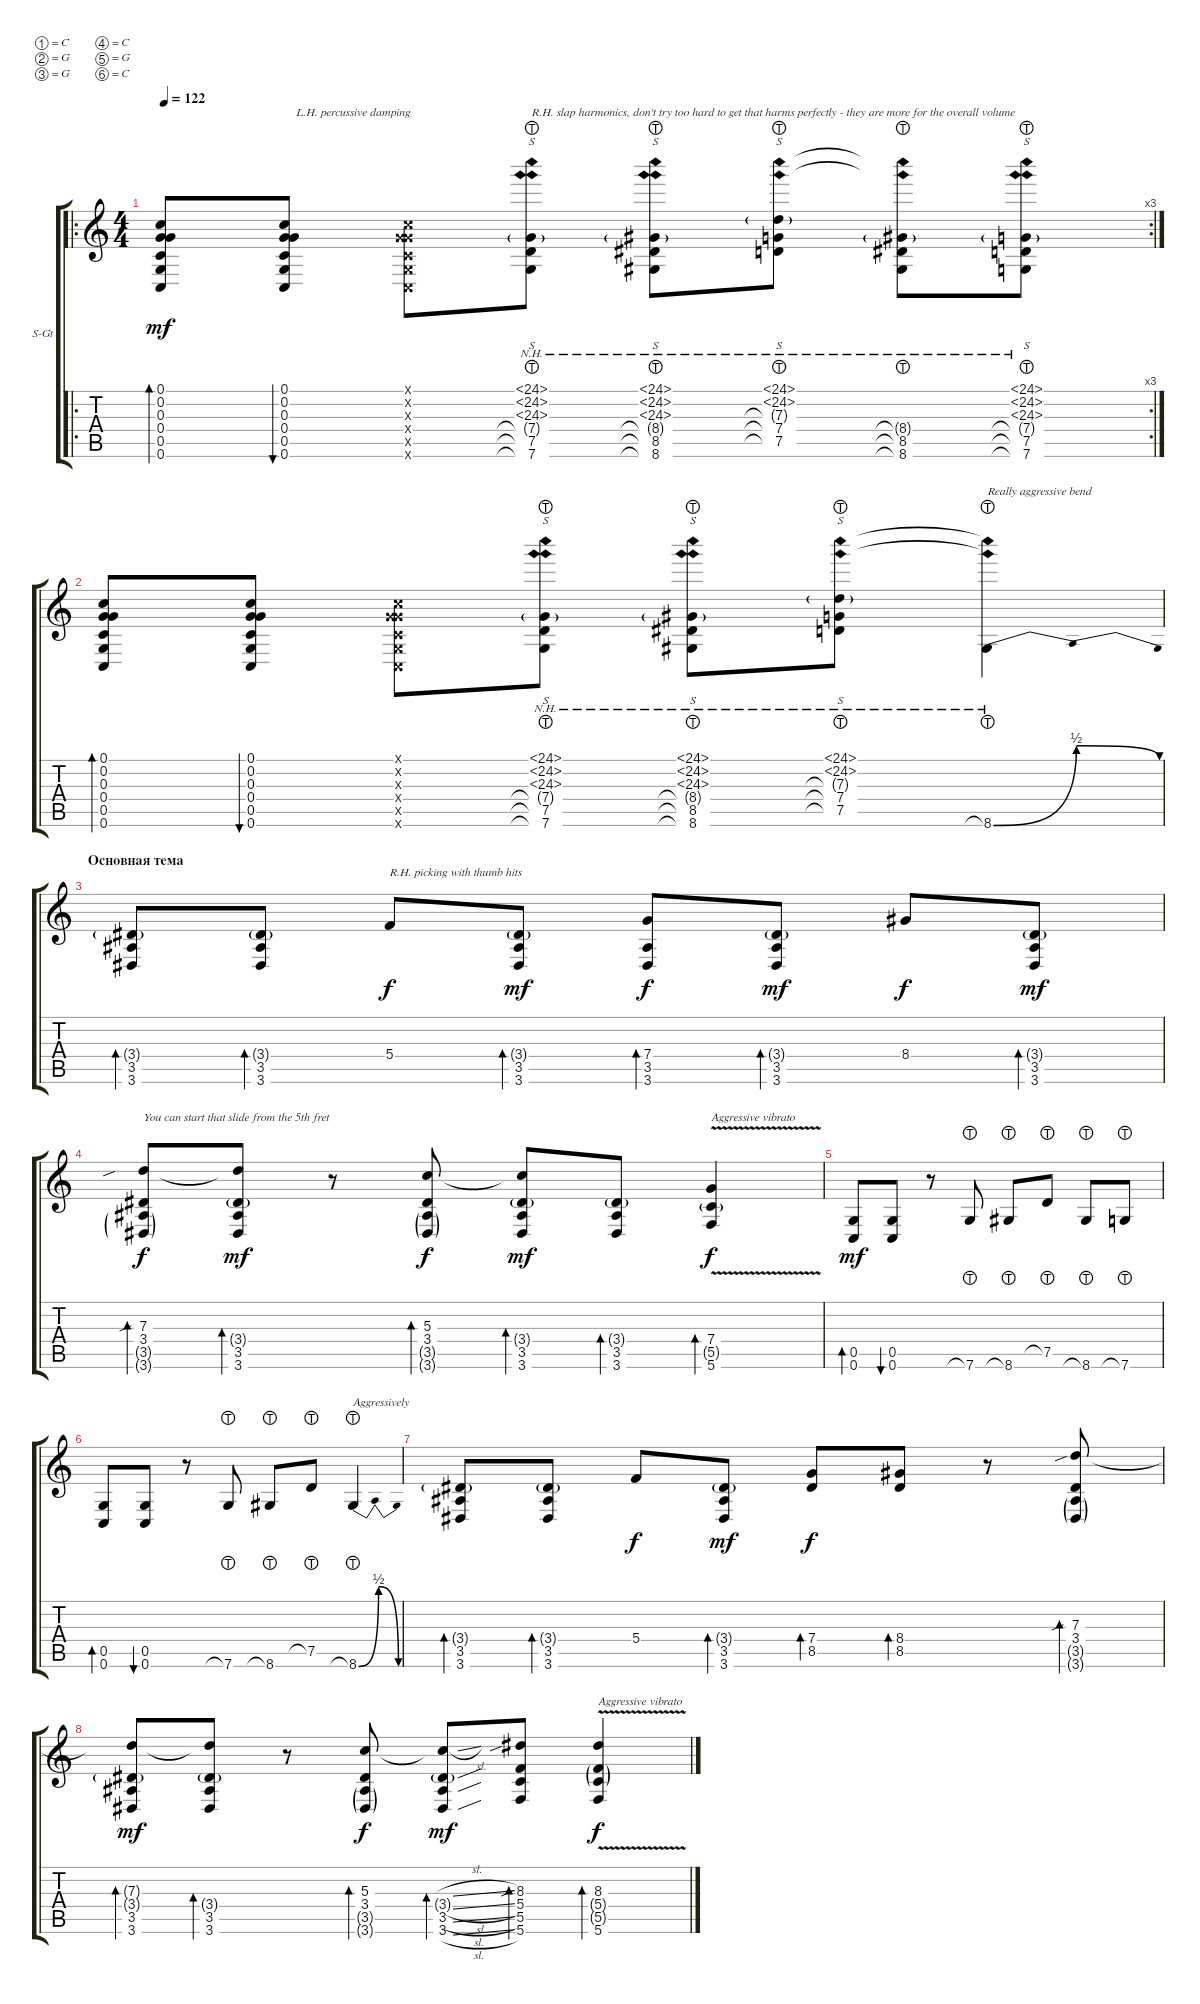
\defaultSystemsLayout 4
\bracketExtendMode groupsimilarinstruments
\firstSystemTrackNameOrientation horizontal
\otherSystemsTrackNameOrientation horizontal
\track ("Steel Guitar" "S-Gt") {instrument acousticguitarsteel}
\staff {score tabs}
\tuning (C4 G3 G3 C3 G2 C2)
\ro
\rc 3
\ts (4 4)
\tempo 122
\clef g2
\ks c
(0.6 0.5 0.4 0.3 0.2 0.1).8{bd 30 dy mf} (0.4 0.5 0.6 0.1 0.2 0.3).8{bu 30 txt "    L.H. percussive damping"} (0.2{x} 0.1{x} 0.3{x} 0.5{x} 0.4{x} 0.6{x}).8 (7.6{lht} 7.5{lht} 7.4{lht g} 24.1{nh} 24.2{nh} 24.3{nh}).8{s txt "R.H. slap harmonics, don't try too hard to get that harms perfectly - they are more for the overall volume "} (8.6{lht} 8.5{lht} 8.4{lht g} 24.1{nh} 24.2{nh} 24.3{nh}).8{s} (7.5{lht} 7.4{lht} 7.3{lht g} 24.1{nh} 24.2{nh}).8{s} (8.6{lht} 8.5{lht} 8.4{lht g} 24.1{nh t} 24.2{nh t}).8 (7.6{lht} 7.5{lht} 7.4{lht g} 24.1{nh} 24.2{nh} 24.3{nh}).8{s} |
(0.6 0.5 0.4 0.3 0.2 0.1).8{bd 30} (0.4 0.5 0.6 0.1 0.2 0.3).8{bu 30} (0.2{x} 0.1{x} 0.3{x} 0.5{x} 0.4{x} 0.6{x}).8 (7.6{lht} 7.5{lht} 7.4{lht g} 24.1{nh} 24.2{nh} 24.3{nh}).8{s} (8.6{lht} 8.5{lht} 8.4{lht g} 24.1{nh} 24.2{nh} 24.3{nh}).8{s} (7.5{lht} 7.4{lht} 7.3{lht g} 24.1{nh} 24.2{nh}).8{s} (8.6{be (bendrelease 0 0 9 2 12 2 21 0) lht} 24.1{nh t} 24.2{nh t}).4{txt "Really aggressive bend"} |
\section ("" "Основная тема")
(3.6 3.5 3.4{g}).8{bd 30} (3.5 3.6 3.4{g}).8{bd 30} 5.4.8{txt "R.H. picking with thumb hits" dy f} (3.6 3.5 3.4{g}).8{bd 30 dy mf} (3.6 3.5 7.4).8{bd 30 dy f} (3.6 3.4{g} 3.5).8{bd 30 dy mf} 8.4.8{dy f} (3.6 3.5 3.4{g}).8{bd 30 dy mf} |
(3.6{g} 3.5{g} 7.3{sib} 3.4).8{bd 30 txt "You can start that slide from the 5th fret" dy f} (3.6 3.5 3.4{g} 7.3{t}).8{bd 30 dy mf} r.8 (3.6{g} 3.5{g} 5.3 3.4).8{bd 30 dy f} (3.5 3.6 3.4{g} 5.3{t}).8{bd 30 dy mf} (3.5 3.6 3.4{g}).8{bd 30} (7.4 5.5{g} 5.6{v}).4{bd 30 txt "Aggressive vibrato" dy f} |
(0.6 0.5).8{bd 30 dy mf} (0.6 0.5).8{bu 30} r.8 7.6{lht}.8 8.6{lht}.8 7.5{lht}.8 8.6{lht}.8 7.6{lht}.8 |
(0.6 0.5).8{bd 30} (0.6 0.5).8{bu 30} r.8 7.6{lht}.8 8.6{lht}.8 7.5{lht}.8 8.6{be (bendrelease 0 0 9.6 2 20.4 2 30 0) lht}.4{txt "Aggressively"} |
(3.6 3.5 3.4{g}).8{bd 30} (3.5 3.6 3.4{g}).8{bd 30} 5.4.8{dy f} (3.6 3.5 3.4{g}).8{bd 30 dy mf} (8.5 7.4).8{bd 30 dy f} (8.5 8.4).8{bd 30} r.8 (3.6{g} 3.5{g} 7.3{sib} 3.4).8{bd 30} |
(3.6 3.5 3.4{g} 7.3{t}).8{bd 30 dy mf} (3.6 3.5 3.4{g} 7.3{t}).8{bd 30} r.8 (3.6{g} 3.5{g} 5.3 3.4).8{bd 30 dy f} (3.5{sl} 3.6{sl} 3.4{sl g} 5.3{sl t}).8{bd 30 dy mf} (5.5 5.6 5.4 8.3{sib}).8{bd 30} (5.5{g} 5.6{v} 8.3 5.4{g}).4{bd 30 txt "Aggressive vibrato" dy f}
